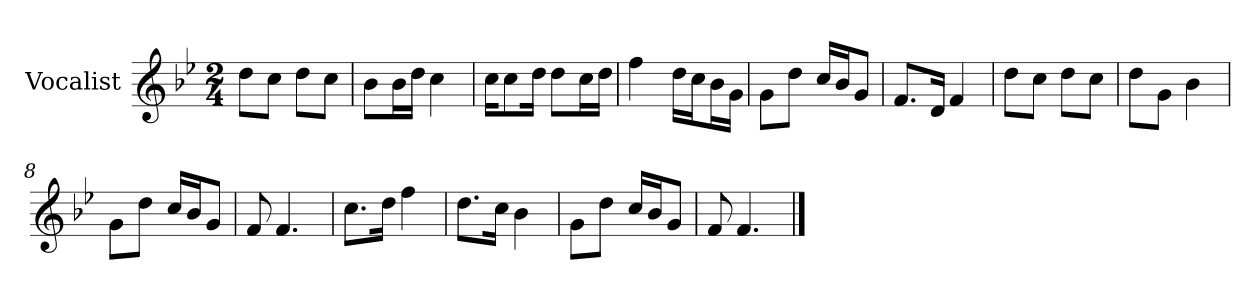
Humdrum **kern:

**kern
*part1
*staff1
*I"Vocalist
*k[b-e-]
*B-:
*M2/4
=
8ddL
8ccJ
8ddL
8ccJ
=1
8b-L
16b-L
16ddJJ
4cc
=2
16ccKL
8cc
16ddJk
8ddL
16ccL
16ddJJ
=3
4ff
16ddLL
16ccJ
16b-L
16gJJ
=4
8gL
8ddJ
16ccLL
16b-J
8gJ
=5
8.fL
16dJk
4f
=6
8ddL
8ccJ
8ddL
8ccJ
=7
8ddL
8gJ
4b-
=8
8gL
8ddJ
16ccLL
16b-J
8gJ
=9
8f
4.f
=10
8.ccL
16ddJk
4ff
=11
8.ddL
16ccJk
4b-
=12
8gL
8ddJ
16ccLL
16b-J
8gJ
=13
8f
4.f
==
*-
